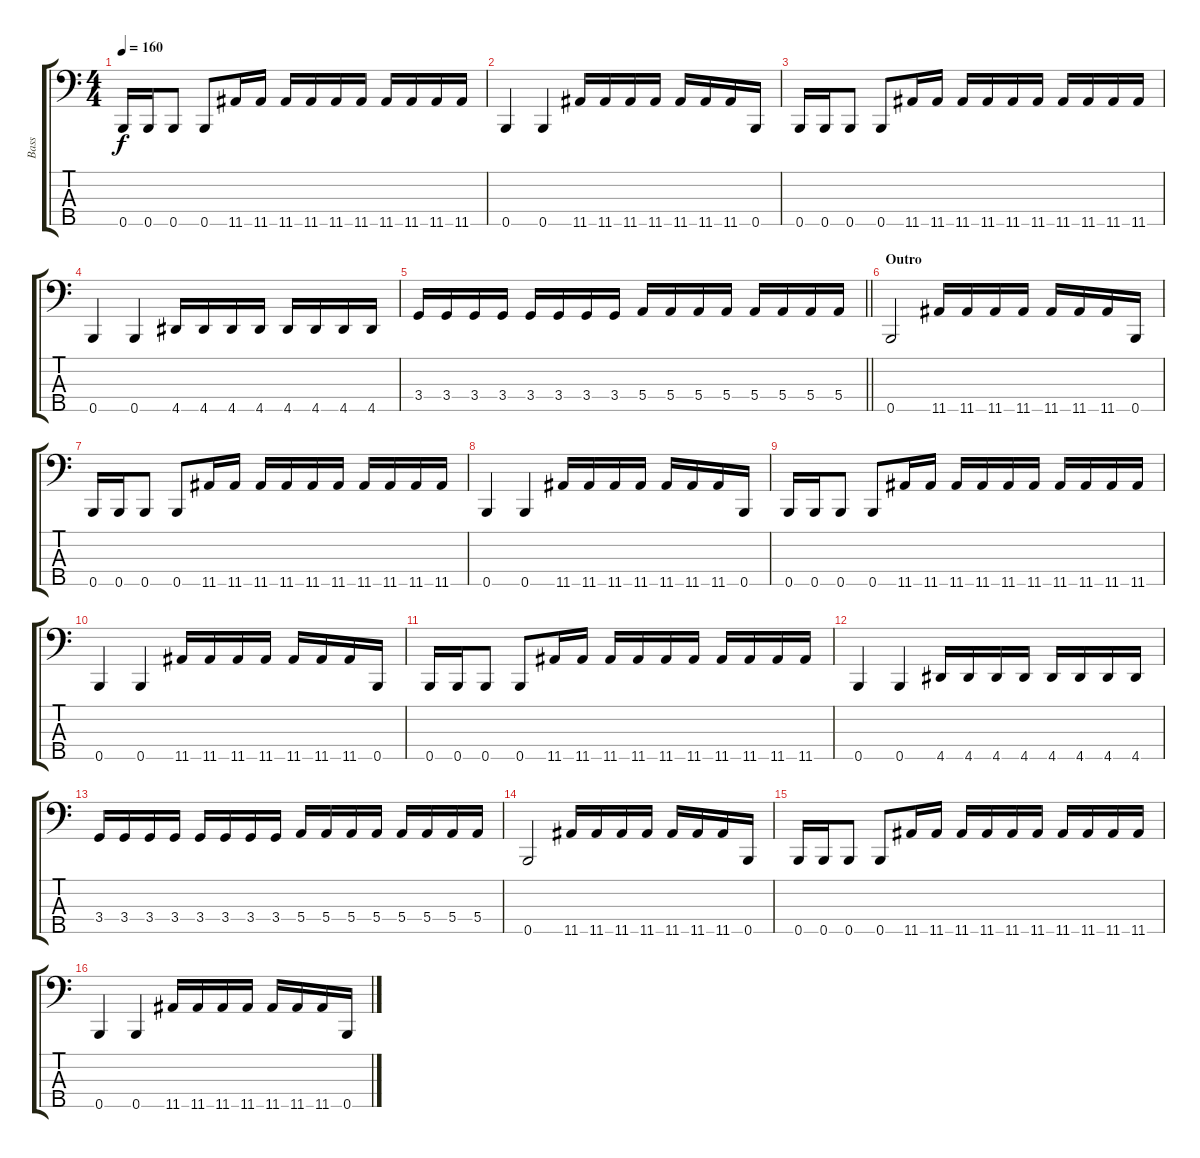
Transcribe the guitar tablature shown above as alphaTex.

\track ("Bass" "Bass") {instrument electricbasspick}
\staff {score tabs}
\tuning (G2 D2 A1 E1 B0) {hide}
\ts (4 4)
\tempo 160
\clef f4
\ks c
0.5.16{dy f} 0.5.16 0.5.8 0.5.8 11.5.16 11.5.16 11.5.16 11.5.16 11.5.16 11.5.16 11.5.16 11.5.16 11.5.16 11.5.16 |
0.5.4 0.5.4 11.5.16 11.5.16 11.5.16 11.5.16 11.5.16 11.5.16 11.5.16 0.5.16 |
0.5.16 0.5.16 0.5.8 0.5.8 11.5.16 11.5.16 11.5.16 11.5.16 11.5.16 11.5.16 11.5.16 11.5.16 11.5.16 11.5.16 |
0.5.4 0.5.4 4.5.16 4.5.16 4.5.16 4.5.16 4.5.16 4.5.16 4.5.16 4.5.16 |
\barLineRight lightlight
3.4.16 3.4.16 3.4.16 3.4.16 3.4.16 3.4.16 3.4.16 3.4.16 5.4.16 5.4.16 5.4.16 5.4.16 5.4.16 5.4.16 5.4.16 5.4.16 |
\section ("" "Outro")
0.5.2 11.5.16 11.5.16 11.5.16 11.5.16 11.5.16 11.5.16 11.5.16 0.5.16 |
0.5.16 0.5.16 0.5.8 0.5.8 11.5.16 11.5.16 11.5.16 11.5.16 11.5.16 11.5.16 11.5.16 11.5.16 11.5.16 11.5.16 |
0.5.4 0.5.4 11.5.16 11.5.16 11.5.16 11.5.16 11.5.16 11.5.16 11.5.16 0.5.16 |
0.5.16 0.5.16 0.5.8 0.5.8 11.5.16 11.5.16 11.5.16 11.5.16 11.5.16 11.5.16 11.5.16 11.5.16 11.5.16 11.5.16 |
0.5.4 0.5.4 11.5.16 11.5.16 11.5.16 11.5.16 11.5.16 11.5.16 11.5.16 0.5.16 |
0.5.16 0.5.16 0.5.8 0.5.8 11.5.16 11.5.16 11.5.16 11.5.16 11.5.16 11.5.16 11.5.16 11.5.16 11.5.16 11.5.16 |
0.5.4 0.5.4 4.5.16 4.5.16 4.5.16 4.5.16 4.5.16 4.5.16 4.5.16 4.5.16 |
3.4.16 3.4.16 3.4.16 3.4.16 3.4.16 3.4.16 3.4.16 3.4.16 5.4.16 5.4.16 5.4.16 5.4.16 5.4.16 5.4.16 5.4.16 5.4.16 |
0.5.2 11.5.16 11.5.16 11.5.16 11.5.16 11.5.16 11.5.16 11.5.16 0.5.16 |
0.5.16 0.5.16 0.5.8 0.5.8 11.5.16 11.5.16 11.5.16 11.5.16 11.5.16 11.5.16 11.5.16 11.5.16 11.5.16 11.5.16 |
0.5.4 0.5.4 11.5.16 11.5.16 11.5.16 11.5.16 11.5.16 11.5.16 11.5.16 0.5.16
